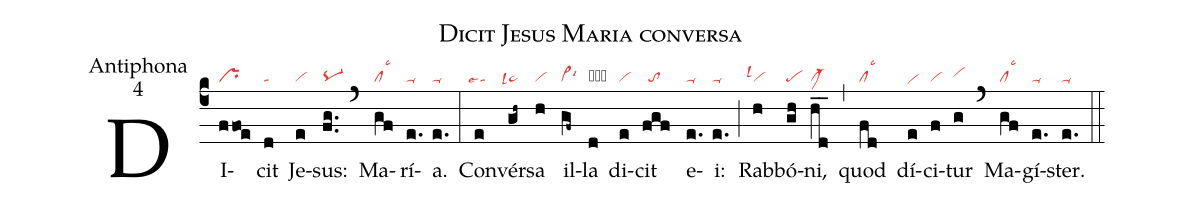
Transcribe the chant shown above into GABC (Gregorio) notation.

name:Dicit Jesus Maria conversa;
office-part:Antiphona;
mode:4;
nabc-lines:1;
%%
(c4) DI(ffoe|pr)cit(d|ta) Je(e|vi)sus:(fg..|pq-) (`) Ma(gf|cllsc3)rí(e.|ta-)a.(e.|ta-) (:) Con(e|``talse4)vér(gh~|``ta>lsl4)sa(h|vi) il(gf~|vi>lsi6)la(d|ge-) di(e|vi)cit(fgf|//to) e(e.|ta-)i:(e.|ta-) (;) Rab(h|``vilsl1)bó(gh|pe)ni,(hd__|clM-) (,) quod(fd|cllsc3) dí(e|vihe)ci(f|vi)tur(g|vihh) (`) Ma(gf|cllsc3)gí(e.|ta-)ster.(e.|ta-) (::)
